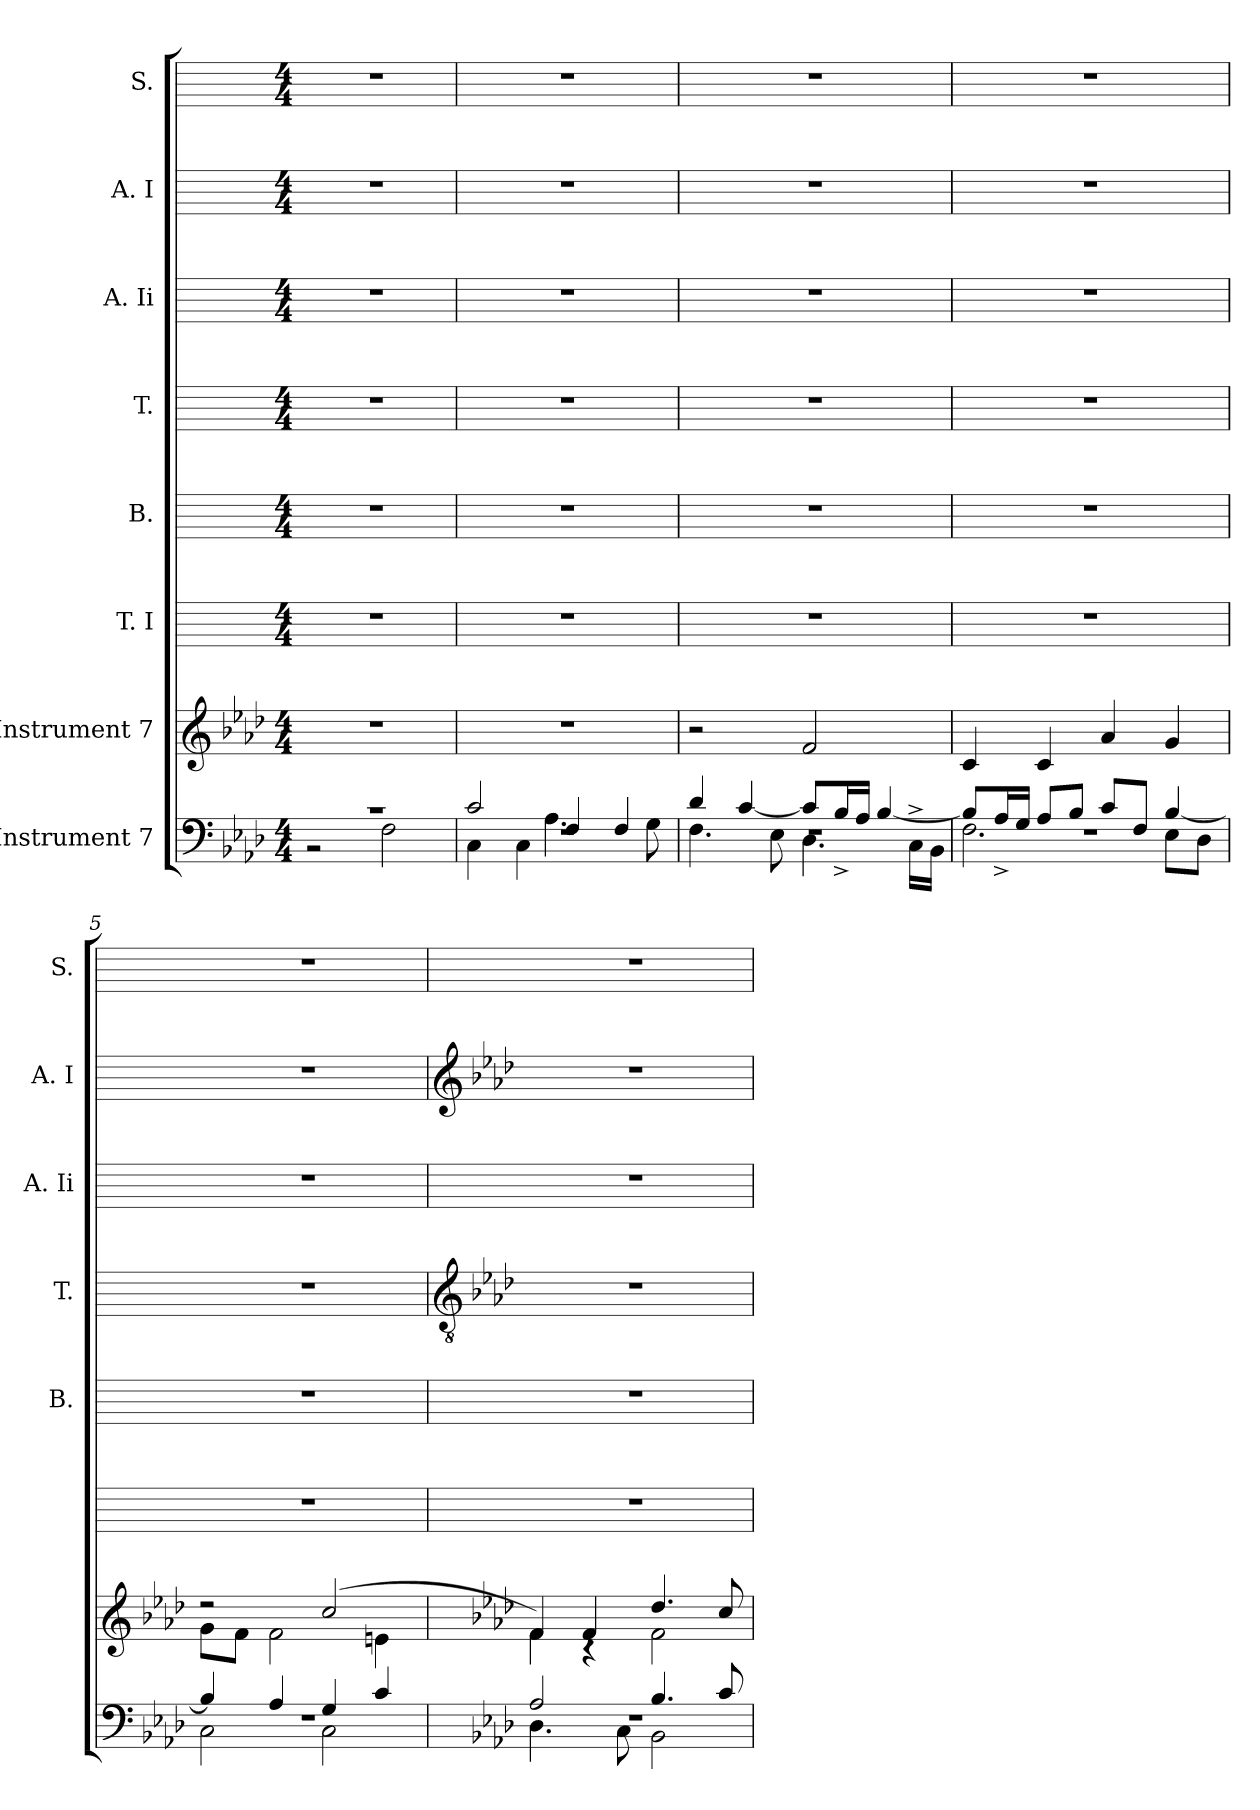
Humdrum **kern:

**kern	**kern	**kern	**kern	**kern	**kern	**kern	**kern
*part8	*part7	*part6	*part5	*part4	*part3	*part2	*part1
*staff8	*staff7	*staff6	*staff5	*staff4	*staff3	*staff2	*staff1
*I"Instrument 7	*I"Instrument 7	*I"T. I	*I"B.	*I"T.	*I"A. Ii	*I"A. I	*I"S.
*	*	*	*I'B.	*I'T.	*I'A. Ii	*I'A. I	*I'S.
!!LO:PB:g=z
*stria5	*stria5	*stria5	*stria5	*stria5	*stria5	*stria5	*stria5
*clefF4	*clefG2	*	*	*	*	*	*
*k[b-e-a-d-]	*k[b-e-a-d-]	*k[]	*k[]	*k[]	*k[]	*k[]	*k[]
*A-:	*A-:	*C:	*C:	*C:	*C:	*C:	*C:
*M4/4	*M4/4	*M4/4	*M4/4	*M4/4	*M4/4	*M4/4	*M4/4
=1	=1	=1	=1	=1	=1	=1	=1
*^	*	*	*	*	*	*	*
1r	2r	1r	1r	1r	1r	1r	1r	1r
.	2F\	.	.	.	.	.	.	.
=2	=2	=2	=2	=2	=2	=2	=2	=2
*	*^	*	*	*	*	*	*	*
1r	2c/	4C\	1r	1r	1r	1r	1r	1r	1r
.	.	4C\	.	.	.	.	.	.	.
.	4F/	4.A-\	.	.	.	.	.	.	.
.	4F/	.	.	.	.	.	.	.	.
.	.	8G\	.	.	.	.	.	.	.
=3	=3	=3	=3	=3	=3	=3	=3	=3	=3
1r	4d-/	4.F\	2r	1r	1r	1r	1r	1r	1r
.	[>4c/	.	.	.	.	.	.	.	.
.	.	8E-\	.	.	.	.	.	.	.
.	8c/L]	4.D-\	2f/	.	.	.	.	.	.
.	16B-^>/	.	.	.	.	.	.	.	.
.	16A-/J	.	.	.	.	.	.	.	.
.	[>4B-/	.	.	.	.	.	.	.	.
.	.	16C^<\L	.	.	.	.	.	.	.
.	.	16BB-\J	.	.	.	.	.	.	.
=4	=4	=4	=4	=4	=4	=4	=4	=4	=4
1r	8B-/L]	2.F\	4c/	1r	1r	1r	1r	1r	1r
.	16A-^>/	.	.	.	.	.	.	.	.
.	16G/J	.	.	.	.	.	.	.	.
.	8A-/L	.	4c/	.	.	.	.	.	.
.	8B-/J	.	.	.	.	.	.	.	.
.	8c/L	.	4a-/	.	.	.	.	.	.
.	8F/J	.	.	.	.	.	.	.	.
.	[>4B-/	8E-\L	4g/	.	.	.	.	.	.
.	.	8D-\J	.	.	.	.	.	.	.
=5	=5	=5	=5	=5	=5	=5	=5	=5	=5
*	*	*	*^	*	*	*	*	*	*
1r	4B-/]	2C\	2r	8g\L	1r	1r	1r	1r	1r	1r
.	.	.	.	8f\J	.	.	.	.	.	.
.	4A-/	.	.	2f\	.	.	.	.	.	.
.	4G/	2C\	(>2cc/	.	.	.	.	.	.	.
.	4c/	.	.	4en\	.	.	.	.	.	.
!!LO:LB:g=z
=6	=6	=6	=6	=6	=6	=6	=6	=6	=6	=6
*	*	*	*	*	*	*	*clefGv2	*	*clefG2	*
*	*	*	*	*	*	*	*k[b-e-a-d-]	*	*k[b-e-a-d-]	*
*	*	*	*	*	*	*	*A-:	*	*A-:	*
1r	2A-/	4.D-\	4f/)	4f\	1r	1r	1r	1r	1r	1r
.	.	.	4f/	4rB	.	.	.	.	.	.
.	.	8C\	.	.	.	.	.	.	.	.
.	4.B-/	2BB-\	4.dd-/	2f\	.	.	.	.	.	.
.	8c/	.	8cc/	.	.	.	.	.	.	.
*v	*v	*v	*	*	*	*	*	*	*	*
*	*v	*v	*	*	*	*	*	*
=	=	=	=	=	=	=	=
*-	*-	*-	*-	*-	*-	*-	*-
